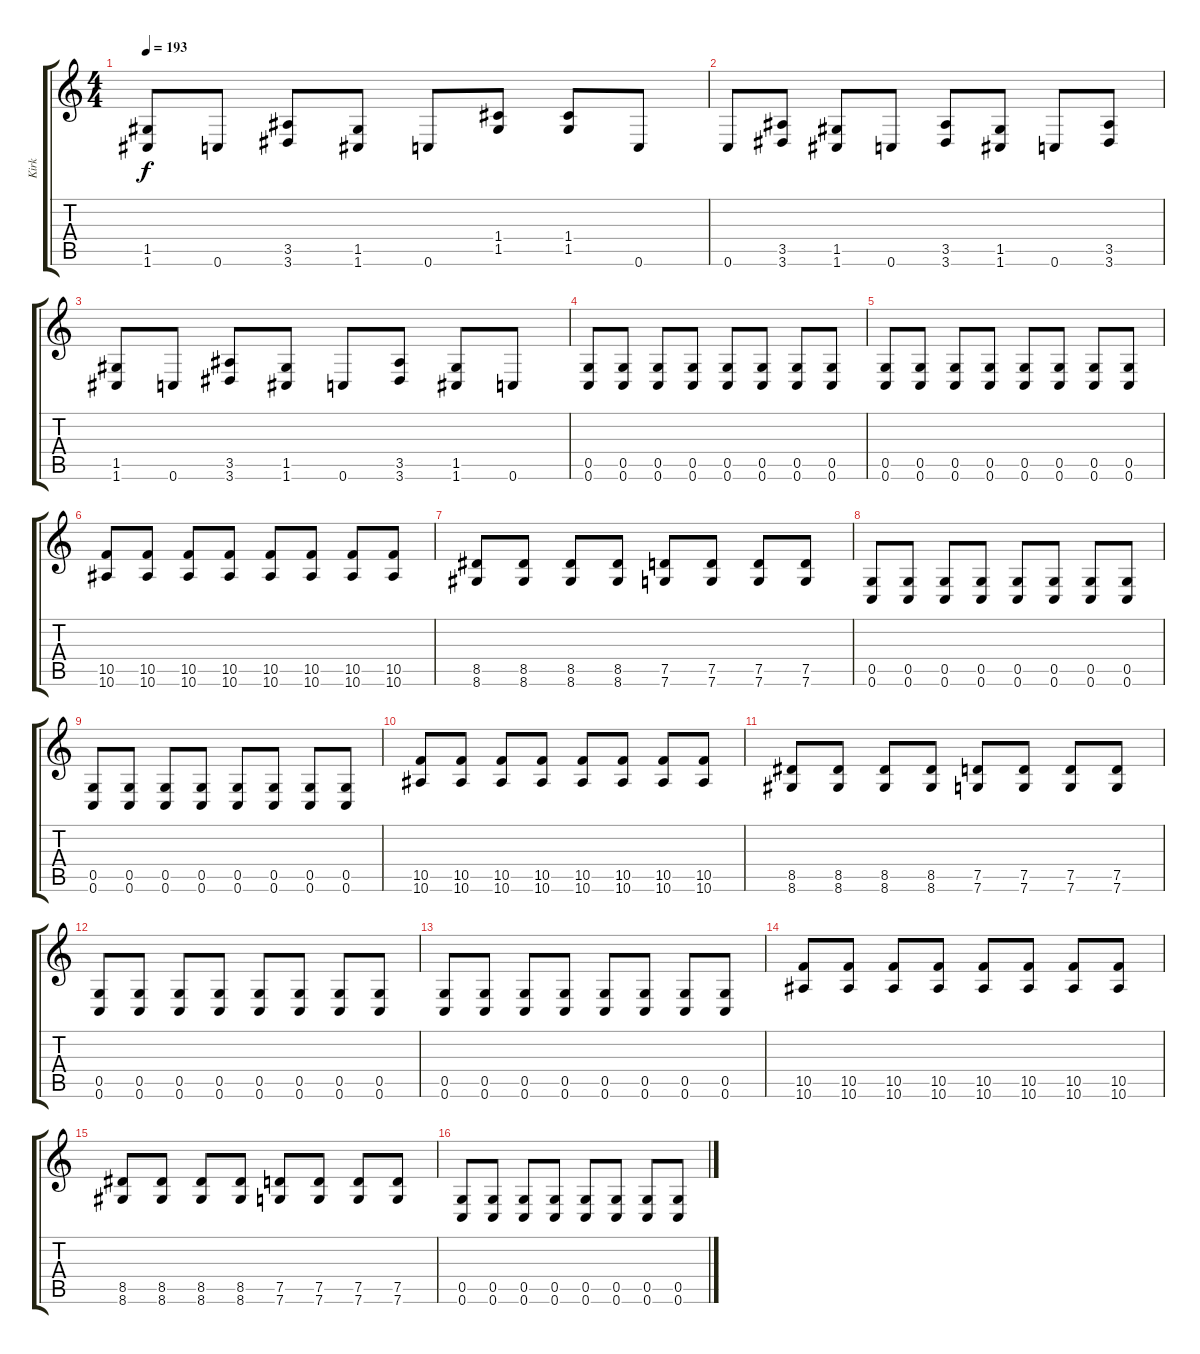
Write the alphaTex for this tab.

\track ("Kirk" "Kirk") {instrument distortionguitar}
\staff {score tabs}
\tuning (D4 A3 F3 C3 G2 C2) {hide}
\ts (4 4)
\tempo 193
\clef g2
\ks c
(1.5 1.6).8{dy f} 0.6.8 (3.5 3.6).8 (1.5 1.6).8 0.6.8 (1.4 1.5).8 (1.4 1.5).8 0.6.8 |
0.6.8 (3.5 3.6).8 (1.5 1.6).8 0.6.8 (3.5 3.6).8 (1.5 1.6).8 0.6.8 (3.5 3.6).8 |
(1.5 1.6).8 0.6.8 (3.5 3.6).8 (1.5 1.6).8 0.6.8 (3.5 3.6).8 (1.5 1.6).8 0.6.8 |
(0.5 0.6).8 (0.5 0.6).8 (0.5 0.6).8 (0.5 0.6).8 (0.5 0.6).8 (0.5 0.6).8 (0.5 0.6).8 (0.5 0.6).8 |
(0.5 0.6).8 (0.5 0.6).8 (0.5 0.6).8 (0.5 0.6).8 (0.5 0.6).8 (0.5 0.6).8 (0.5 0.6).8 (0.5 0.6).8 |
(10.5 10.6).8 (10.5 10.6).8 (10.5 10.6).8 (10.5 10.6).8 (10.5 10.6).8 (10.5 10.6).8 (10.5 10.6).8 (10.5 10.6).8 |
(8.5 8.6).8 (8.5 8.6).8 (8.5 8.6).8 (8.5 8.6).8 (7.5 7.6).8 (7.5 7.6).8 (7.5 7.6).8 (7.5 7.6).8 |
(0.5 0.6).8 (0.5 0.6).8 (0.5 0.6).8 (0.5 0.6).8 (0.5 0.6).8 (0.5 0.6).8 (0.5 0.6).8 (0.5 0.6).8 |
(0.5 0.6).8 (0.5 0.6).8 (0.5 0.6).8 (0.5 0.6).8 (0.5 0.6).8 (0.5 0.6).8 (0.5 0.6).8 (0.5 0.6).8 |
(10.5 10.6).8 (10.5 10.6).8 (10.5 10.6).8 (10.5 10.6).8 (10.5 10.6).8 (10.5 10.6).8 (10.5 10.6).8 (10.5 10.6).8 |
(8.5 8.6).8 (8.5 8.6).8 (8.5 8.6).8 (8.5 8.6).8 (7.5 7.6).8 (7.5 7.6).8 (7.5 7.6).8 (7.5 7.6).8 |
(0.5 0.6).8 (0.5 0.6).8 (0.5 0.6).8 (0.5 0.6).8 (0.5 0.6).8 (0.5 0.6).8 (0.5 0.6).8 (0.5 0.6).8 |
(0.5 0.6).8 (0.5 0.6).8 (0.5 0.6).8 (0.5 0.6).8 (0.5 0.6).8 (0.5 0.6).8 (0.5 0.6).8 (0.5 0.6).8 |
(10.5 10.6).8 (10.5 10.6).8 (10.5 10.6).8 (10.5 10.6).8 (10.5 10.6).8 (10.5 10.6).8 (10.5 10.6).8 (10.5 10.6).8 |
(8.5 8.6).8 (8.5 8.6).8 (8.5 8.6).8 (8.5 8.6).8 (7.5 7.6).8 (7.5 7.6).8 (7.5 7.6).8 (7.5 7.6).8 |
(0.5 0.6).8 (0.5 0.6).8 (0.5 0.6).8 (0.5 0.6).8 (0.5 0.6).8 (0.5 0.6).8 (0.5 0.6).8 (0.5 0.6).8
